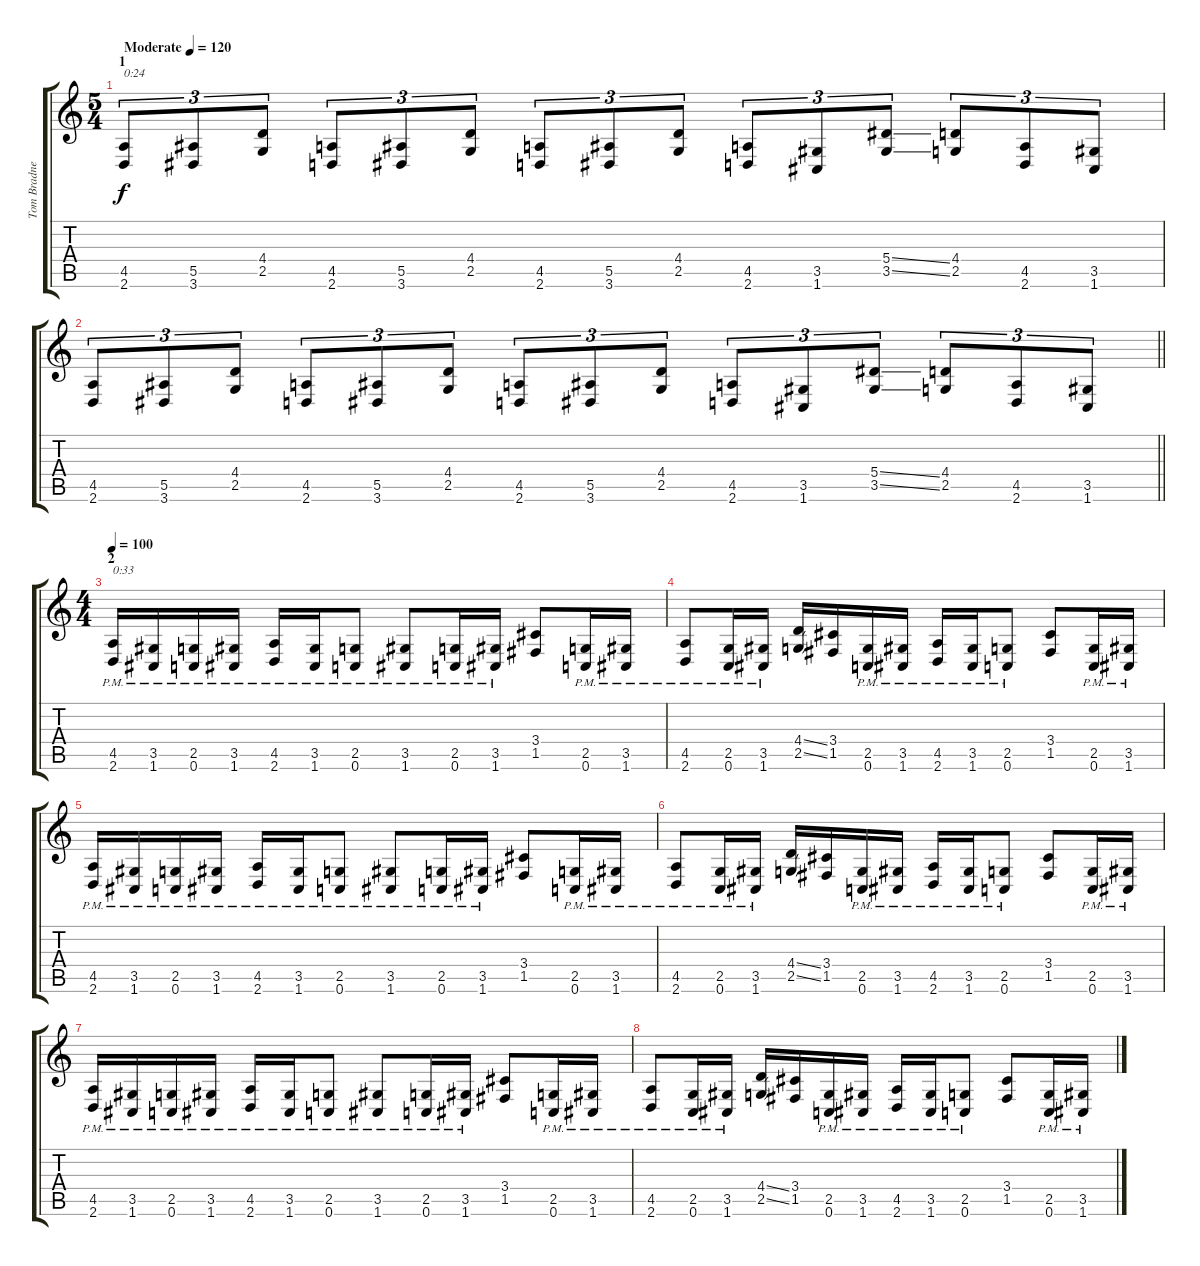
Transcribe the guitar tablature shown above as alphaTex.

\track ("Tom Bradner" "Tom Bradne") {instrument distortionguitar}
\staff {score tabs}
\tuning (C4 G3 Eb3 Bb2 F2 C2) {hide}
\ts (5 4)
\section ("" "1")
\tempo (120 "Moderate")
\tempo 80
\tempo (120 "Moderate")
\clef g2
\ks c
(4.5 2.6).8{tu (3 2) txt "0:24" dy f instrument distortionguitar} (5.5 3.6).8{tu (3 2)} (4.4 2.5).8{tu (3 2)} (4.5 2.6).8{tu (3 2)} (5.5 3.6).8{tu (3 2)} (4.4 2.5).8{tu (3 2)} (4.5 2.6).8{tu (3 2)} (5.5 3.6).8{tu (3 2)} (4.4 2.5).8{tu (3 2)} (4.5 2.6).8{tu (3 2)} (3.5 1.6).8{tu (3 2)} (5.4{ss} 3.5{ss}).8{tu (3 2)} (4.4 2.5).8{tu (3 2)} (4.5 2.6).8{tu (3 2)} (3.5 1.6).8{tu (3 2)} |
\barLineRight lightlight
(4.5 2.6).8{tu (3 2)} (5.5 3.6).8{tu (3 2)} (4.4 2.5).8{tu (3 2)} (4.5 2.6).8{tu (3 2)} (5.5 3.6).8{tu (3 2)} (4.4 2.5).8{tu (3 2)} (4.5 2.6).8{tu (3 2)} (5.5 3.6).8{tu (3 2)} (4.4 2.5).8{tu (3 2)} (4.5 2.6).8{tu (3 2)} (3.5 1.6).8{tu (3 2)} (5.4{ss} 3.5{ss}).8{tu (3 2)} (4.4 2.5).8{tu (3 2)} (4.5 2.6).8{tu (3 2)} (3.5 1.6).8{tu (3 2)} |
\ts (4 4)
\section ("" "2")
\tempo 100
(4.5{pm} 2.6{pm}).16{txt "0:33"} (3.5{pm} 1.6{pm}).16 (2.5{pm} 0.6{pm}).16 (3.5{pm} 1.6{pm}).16 (4.5{pm} 2.6{pm}).16 (3.5{pm} 1.6{pm}).16 (2.5{pm} 0.6{pm}).8 (3.5{pm} 1.6{pm}).8 (2.5{pm} 0.6{pm}).16 (3.5{pm} 1.6{pm}).16 (3.4 1.5).8 (2.5{pm} 0.6{pm}).16 (3.5{pm} 1.6{pm}).16 |
(4.5{pm} 2.6{pm}).8 (2.5{pm} 0.6{pm}).16 (3.5{pm} 1.6{pm}).16 (4.4{ss} 2.5{ss}).16 (3.4 1.5).16 (2.5{pm} 0.6{pm}).16 (3.5{pm} 1.6{pm}).16 (4.5{pm} 2.6{pm}).16 (3.5{pm} 1.6{pm}).16 (2.5{pm} 0.6{pm}).8 (3.4 1.5).8 (2.5{pm} 0.6{pm}).16 (3.5{pm} 1.6{pm}).16 |
(4.5{pm} 2.6{pm}).16 (3.5{pm} 1.6{pm}).16 (2.5{pm} 0.6{pm}).16 (3.5{pm} 1.6{pm}).16 (4.5{pm} 2.6{pm}).16 (3.5{pm} 1.6{pm}).16 (2.5{pm} 0.6{pm}).8 (3.5{pm} 1.6{pm}).8 (2.5{pm} 0.6{pm}).16 (3.5{pm} 1.6{pm}).16 (3.4 1.5).8 (2.5{pm} 0.6{pm}).16 (3.5{pm} 1.6{pm}).16 |
(4.5{pm} 2.6{pm}).8 (2.5{pm} 0.6{pm}).16 (3.5{pm} 1.6{pm}).16 (4.4{ss} 2.5{ss}).16 (3.4 1.5).16 (2.5{pm} 0.6{pm}).16 (3.5{pm} 1.6{pm}).16 (4.5{pm} 2.6{pm}).16 (3.5{pm} 1.6{pm}).16 (2.5{pm} 0.6{pm}).8 (3.4 1.5).8 (2.5{pm} 0.6{pm}).16 (3.5{pm} 1.6{pm}).16 |
(4.5{pm} 2.6{pm}).16 (3.5{pm} 1.6{pm}).16 (2.5{pm} 0.6{pm}).16 (3.5{pm} 1.6{pm}).16 (4.5{pm} 2.6{pm}).16 (3.5{pm} 1.6{pm}).16 (2.5{pm} 0.6{pm}).8 (3.5{pm} 1.6{pm}).8 (2.5{pm} 0.6{pm}).16 (3.5{pm} 1.6{pm}).16 (3.4 1.5).8 (2.5{pm} 0.6{pm}).16 (3.5{pm} 1.6{pm}).16 |
(4.5{pm} 2.6{pm}).8 (2.5{pm} 0.6{pm}).16 (3.5{pm} 1.6{pm}).16 (4.4{ss} 2.5{ss}).16 (3.4 1.5).16 (2.5{pm} 0.6{pm}).16 (3.5{pm} 1.6{pm}).16 (4.5{pm} 2.6{pm}).16 (3.5{pm} 1.6{pm}).16 (2.5{pm} 0.6{pm}).8 (3.4 1.5).8 (2.5{pm} 0.6{pm}).16 (3.5{pm} 1.6{pm}).16
